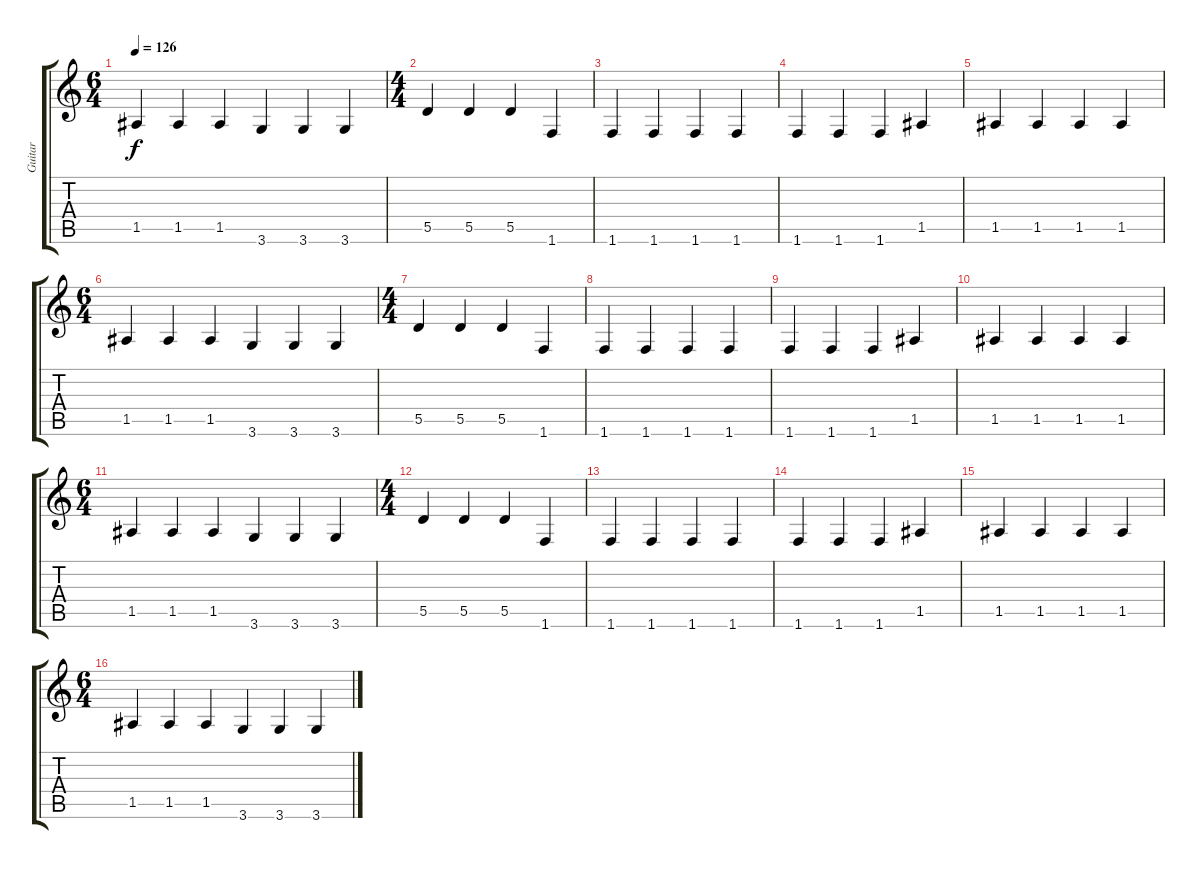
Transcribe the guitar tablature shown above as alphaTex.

\track ("Guitar" "Guitar") {instrument distortionguitar}
\staff {score tabs}
\tuning (E4 B3 G3 D3 A2 E2) {hide}
\ts (6 4)
\tempo 126
\clef g2
\ks c
1.5.4{dy f} 1.5.4 1.5.4 3.6.4 3.6.4 3.6.4 |
\ts (4 4)
5.5.4 5.5.4 5.5.4 1.6.4 |
1.6.4 1.6.4 1.6.4 1.6.4 |
1.6.4 1.6.4 1.6.4 1.5.4 |
1.5.4 1.5.4 1.5.4 1.5.4 |
\ts (6 4)
1.5.4 1.5.4 1.5.4 3.6.4 3.6.4 3.6.4 |
\ts (4 4)
5.5.4 5.5.4 5.5.4 1.6.4 |
1.6.4 1.6.4 1.6.4 1.6.4 |
1.6.4 1.6.4 1.6.4 1.5.4 |
1.5.4 1.5.4 1.5.4 1.5.4 |
\ts (6 4)
1.5.4 1.5.4 1.5.4 3.6.4 3.6.4 3.6.4 |
\ts (4 4)
5.5.4 5.5.4 5.5.4 1.6.4 |
1.6.4 1.6.4 1.6.4 1.6.4 |
1.6.4 1.6.4 1.6.4 1.5.4 |
1.5.4 1.5.4 1.5.4 1.5.4 |
\ts (6 4)
1.5.4 1.5.4 1.5.4 3.6.4 3.6.4 3.6.4
